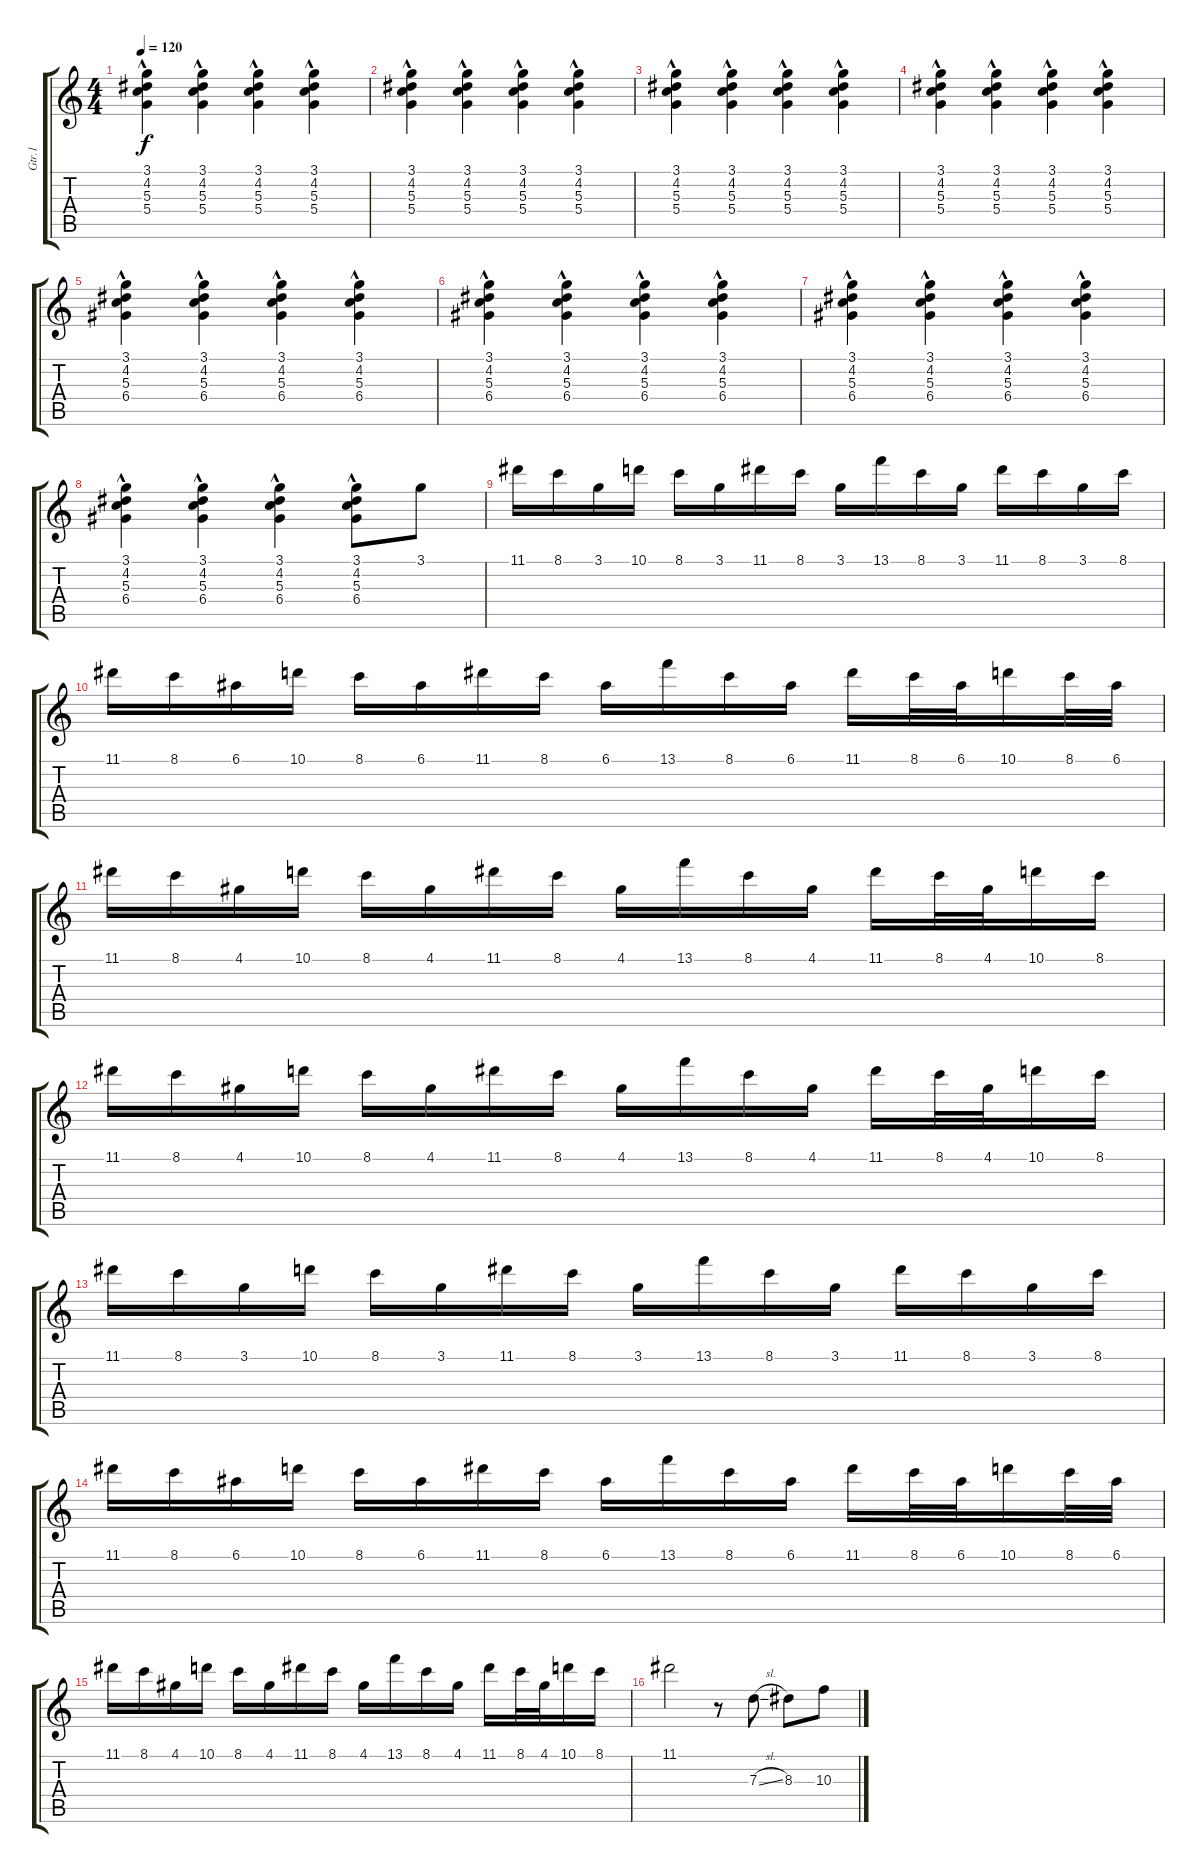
\track ("Gtr.1" "Gtr.1") {instrument distortionguitar}
\staff {score tabs}
\tuning (E4 B3 G3 D3 A2 E2) {hide}
\ts (4 4)
\tempo 120
\clef g2
\ks c
(3.1{hac} 4.2{hac} 5.3{hac} 5.4{hac}).4{dy f} (3.1{hac} 4.2{hac} 5.3{hac} 5.4{hac}).4 (3.1{hac} 4.2{hac} 5.3{hac} 5.4{hac}).4 (3.1{hac} 4.2{hac} 5.3{hac} 5.4{hac}).4 |
(3.1{hac} 4.2{hac} 5.3{hac} 5.4{hac}).4 (3.1{hac} 4.2{hac} 5.3{hac} 5.4{hac}).4 (3.1{hac} 4.2{hac} 5.3{hac} 5.4{hac}).4 (3.1{hac} 4.2{hac} 5.3{hac} 5.4{hac}).4 |
(3.1{hac} 4.2{hac} 5.3{hac} 5.4{hac}).4 (3.1{hac} 4.2{hac} 5.3{hac} 5.4{hac}).4 (3.1{hac} 4.2{hac} 5.3{hac} 5.4{hac}).4 (3.1{hac} 4.2{hac} 5.3{hac} 5.4{hac}).4 |
(3.1{hac} 4.2{hac} 5.3{hac} 5.4{hac}).4 (3.1{hac} 4.2{hac} 5.3{hac} 5.4{hac}).4 (3.1{hac} 4.2{hac} 5.3{hac} 5.4{hac}).4 (3.1{hac} 4.2{hac} 5.3{hac} 5.4{hac}).4 |
(3.1{hac} 4.2{hac} 5.3{hac} 6.4{hac}).4 (3.1{hac} 4.2{hac} 5.3{hac} 6.4{hac}).4 (3.1{hac} 4.2{hac} 5.3{hac} 6.4{hac}).4 (3.1{hac} 4.2{hac} 5.3{hac} 6.4{hac}).4 |
(3.1{hac} 4.2{hac} 5.3{hac} 6.4{hac}).4 (3.1{hac} 4.2{hac} 5.3{hac} 6.4{hac}).4 (3.1{hac} 4.2{hac} 5.3{hac} 6.4{hac}).4 (3.1{hac} 4.2{hac} 5.3{hac} 6.4{hac}).4 |
(3.1{hac} 4.2{hac} 5.3{hac} 6.4{hac}).4 (3.1{hac} 4.2{hac} 5.3{hac} 6.4{hac}).4 (3.1{hac} 4.2{hac} 5.3{hac} 6.4{hac}).4 (3.1{hac} 4.2{hac} 5.3{hac} 6.4{hac}).4 |
(3.1{hac} 4.2{hac} 5.3{hac} 6.4{hac}).4 (3.1{hac} 4.2{hac} 5.3{hac} 6.4{hac}).4 (3.1{hac} 4.2{hac} 5.3{hac} 6.4{hac}).4 (3.1{hac} 4.2{hac} 5.3{hac} 6.4{hac}).8 3.1.8 |
11.1.16 8.1.16 3.1.16 10.1.16 8.1.16 3.1.16 11.1.16 8.1.16 3.1.16 13.1.16 8.1.16 3.1.16 11.1.16 8.1.16 3.1.16 8.1.16 |
11.1.16 8.1.16 6.1.16 10.1.16 8.1.16 6.1.16 11.1.16 8.1.16 6.1.16 13.1.16 8.1.16 6.1.16 11.1.16 8.1.32 6.1.32 10.1.16 8.1.32 6.1.32 |
11.1.16 8.1.16 4.1.16 10.1.16 8.1.16 4.1.16 11.1.16 8.1.16 4.1.16 13.1.16 8.1.16 4.1.16 11.1.16 8.1.32 4.1.32 10.1.16 8.1.16 |
11.1.16 8.1.16 4.1.16 10.1.16 8.1.16 4.1.16 11.1.16 8.1.16 4.1.16 13.1.16 8.1.16 4.1.16 11.1.16 8.1.32 4.1.32 10.1.16 8.1.16 |
11.1.16 8.1.16 3.1.16 10.1.16 8.1.16 3.1.16 11.1.16 8.1.16 3.1.16 13.1.16 8.1.16 3.1.16 11.1.16 8.1.16 3.1.16 8.1.16 |
11.1.16 8.1.16 6.1.16 10.1.16 8.1.16 6.1.16 11.1.16 8.1.16 6.1.16 13.1.16 8.1.16 6.1.16 11.1.16 8.1.32 6.1.32 10.1.16 8.1.32 6.1.32 |
11.1.16 8.1.16 4.1.16 10.1.16 8.1.16 4.1.16 11.1.16 8.1.16 4.1.16 13.1.16 8.1.16 4.1.16 11.1.16 8.1.32 4.1.32 10.1.16 8.1.16 |
11.1.2 r.8 7.3{sl}.8 8.3.8 10.3.8
